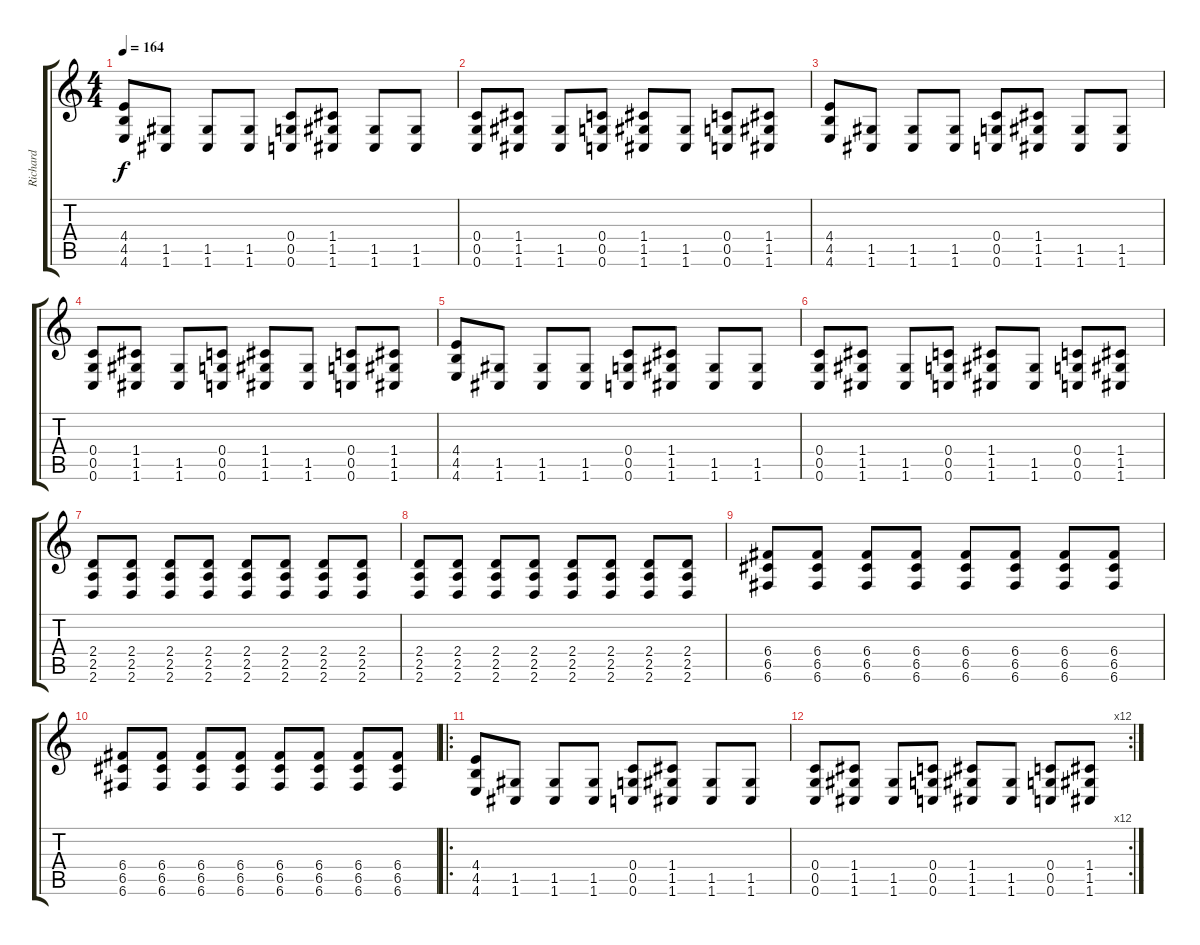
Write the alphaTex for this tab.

\track ("Richard" "Richard") {instrument overdrivenguitar}
\staff {score tabs}
\tuning (D4 A3 F3 C3 G2 C2) {hide}
\ts (4 4)
\tempo 164
\clef g2
\ks c
(4.4 4.5 4.6).8{dy f} (1.5 1.6).8 (1.5 1.6).8 (1.5 1.6).8 (0.4 0.5 0.6).8 (1.4 1.5 1.6).8 (1.5 1.6).8 (1.5 1.6).8 |
(0.4 0.5 0.6).8 (1.4 1.5 1.6).8 (1.5 1.6).8 (0.4 0.5 0.6).8 (1.4 1.5 1.6).8 (1.5 1.6).8 (0.4 0.5 0.6).8 (1.4 1.5 1.6).8 |
(4.4 4.5 4.6).8 (1.5 1.6).8 (1.5 1.6).8 (1.5 1.6).8 (0.4 0.5 0.6).8 (1.4 1.5 1.6).8 (1.5 1.6).8 (1.5 1.6).8 |
(0.4 0.5 0.6).8 (1.4 1.5 1.6).8 (1.5 1.6).8 (0.4 0.5 0.6).8 (1.4 1.5 1.6).8 (1.5 1.6).8 (0.4 0.5 0.6).8 (1.4 1.5 1.6).8 |
(4.4 4.5 4.6).8 (1.5 1.6).8 (1.5 1.6).8 (1.5 1.6).8 (0.4 0.5 0.6).8 (1.4 1.5 1.6).8 (1.5 1.6).8 (1.5 1.6).8 |
(0.4 0.5 0.6).8 (1.4 1.5 1.6).8 (1.5 1.6).8 (0.4 0.5 0.6).8 (1.4 1.5 1.6).8 (1.5 1.6).8 (0.4 0.5 0.6).8 (1.4 1.5 1.6).8 |
(2.4 2.5 2.6).8 (2.4 2.5 2.6).8 (2.4 2.5 2.6).8 (2.4 2.5 2.6).8 (2.4 2.5 2.6).8 (2.4 2.5 2.6).8 (2.4 2.5 2.6).8 (2.4 2.5 2.6).8 |
(2.4 2.5 2.6).8 (2.4 2.5 2.6).8 (2.4 2.5 2.6).8 (2.4 2.5 2.6).8 (2.4 2.5 2.6).8 (2.4 2.5 2.6).8 (2.4 2.5 2.6).8 (2.4 2.5 2.6).8 |
(6.4 6.5 6.6).8 (6.4 6.5 6.6).8 (6.4 6.5 6.6).8 (6.4 6.5 6.6).8 (6.4 6.5 6.6).8 (6.4 6.5 6.6).8 (6.4 6.5 6.6).8 (6.4 6.5 6.6).8 |
(6.4 6.5 6.6).8 (6.4 6.5 6.6).8 (6.4 6.5 6.6).8 (6.4 6.5 6.6).8 (6.4 6.5 6.6).8 (6.4 6.5 6.6).8 (6.4 6.5 6.6).8 (6.4 6.5 6.6).8 |
\ro
(4.4 4.5 4.6).8 (1.5 1.6).8 (1.5 1.6).8 (1.5 1.6).8 (0.4 0.5 0.6).8 (1.4 1.5 1.6).8 (1.5 1.6).8 (1.5 1.6).8 |
\rc 12
(0.4 0.5 0.6).8 (1.4 1.5 1.6).8 (1.5 1.6).8 (0.4 0.5 0.6).8 (1.4 1.5 1.6).8 (1.5 1.6).8 (0.4 0.5 0.6).8 (1.4 1.5 1.6).8
